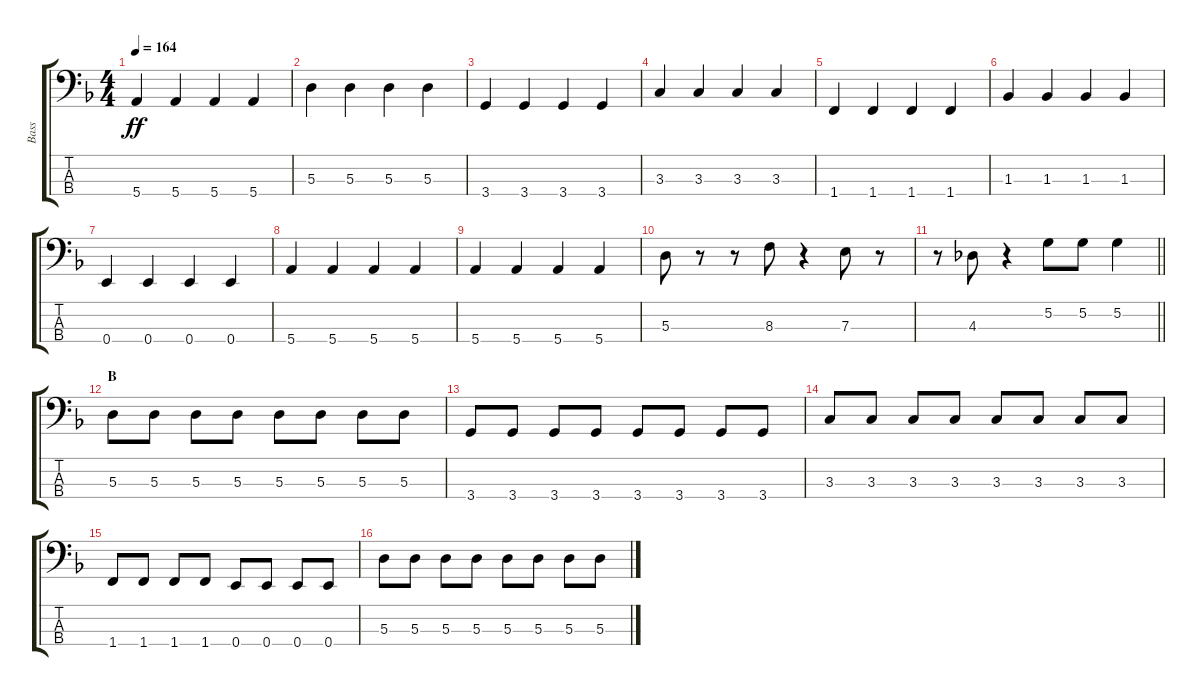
\track ("Bass" "Bass") {instrument electricbasspick}
\staff {score tabs}
\tuning (G2 D2 A1 E1) {hide}
\ts (4 4)
\tempo 164
\clef f4
\ks f
5.4.4{dy ff} 5.4.4 5.4.4 5.4.4 |
5.3.4 5.3.4 5.3.4 5.3.4 |
3.4.4 3.4.4 3.4.4 3.4.4 |
3.3.4 3.3.4 3.3.4 3.3.4 |
1.4.4 1.4.4 1.4.4 1.4.4 |
1.3.4 1.3.4 1.3.4 1.3.4 |
0.4.4 0.4.4 0.4.4 0.4.4 |
5.4.4 5.4.4 5.4.4 5.4.4 |
5.4.4 5.4.4 5.4.4 5.4.4 |
5.3.8 r.8 r.8 8.3.8 r.4 7.3.8 r.8 |
\barLineRight lightlight
r.8 4.3.8 r.4 5.2.8 5.2.8 5.2.4 |
\section ("" "B")
5.3.8 5.3.8 5.3.8 5.3.8 5.3.8 5.3.8 5.3.8 5.3.8 |
3.4.8 3.4.8 3.4.8 3.4.8 3.4.8 3.4.8 3.4.8 3.4.8 |
3.3.8 3.3.8 3.3.8 3.3.8 3.3.8 3.3.8 3.3.8 3.3.8 |
1.4.8 1.4.8 1.4.8 1.4.8 0.4.8 0.4.8 0.4.8 0.4.8 |
5.3.8 5.3.8 5.3.8 5.3.8 5.3.8 5.3.8 5.3.8 5.3.8
